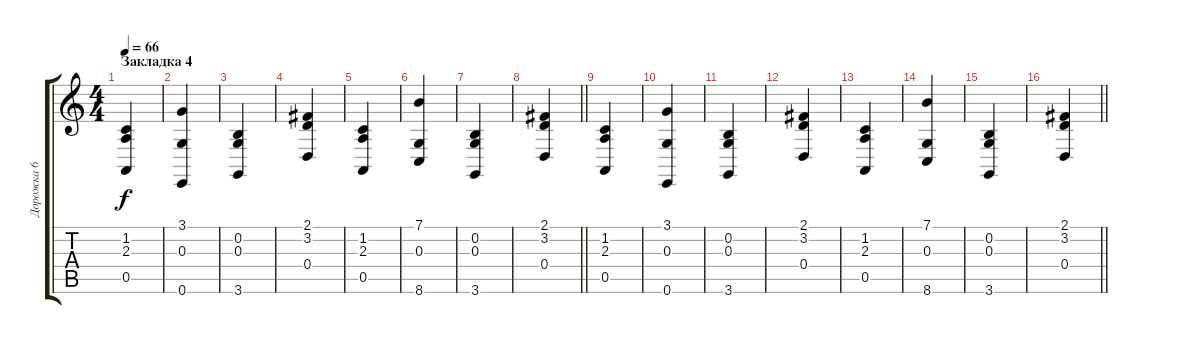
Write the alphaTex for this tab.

\track ("Дорожка 6" "Дорожка 6") {instrument trombone}
\staff {score tabs}
\tuning (E4 B3 G3 D3 A2 E2) {hide}
\ts (4 4)
\section ("" "Закладка 4")
\tempo 66
\clef g2
\ks c
(1.2 2.3 0.5).4{dy f} |
(3.1 0.3 0.6).4 |
(0.2 0.3 3.6).4 |
(2.1 3.2 0.4).4 |
(1.2 2.3 0.5).4 |
(7.1 0.3 8.6).4 |
(0.2 0.3 3.6).4 |
\barLineRight lightlight
(2.1 3.2 0.4).4 |
(1.2 2.3 0.5).4 |
(3.1 0.3 0.6).4 |
(0.2 0.3 3.6).4 |
(2.1 3.2 0.4).4 |
(1.2 2.3 0.5).4 |
(7.1 0.3 8.6).4 |
(0.2 0.3 3.6).4 |
\barLineRight lightlight
(2.1 3.2 0.4).4
